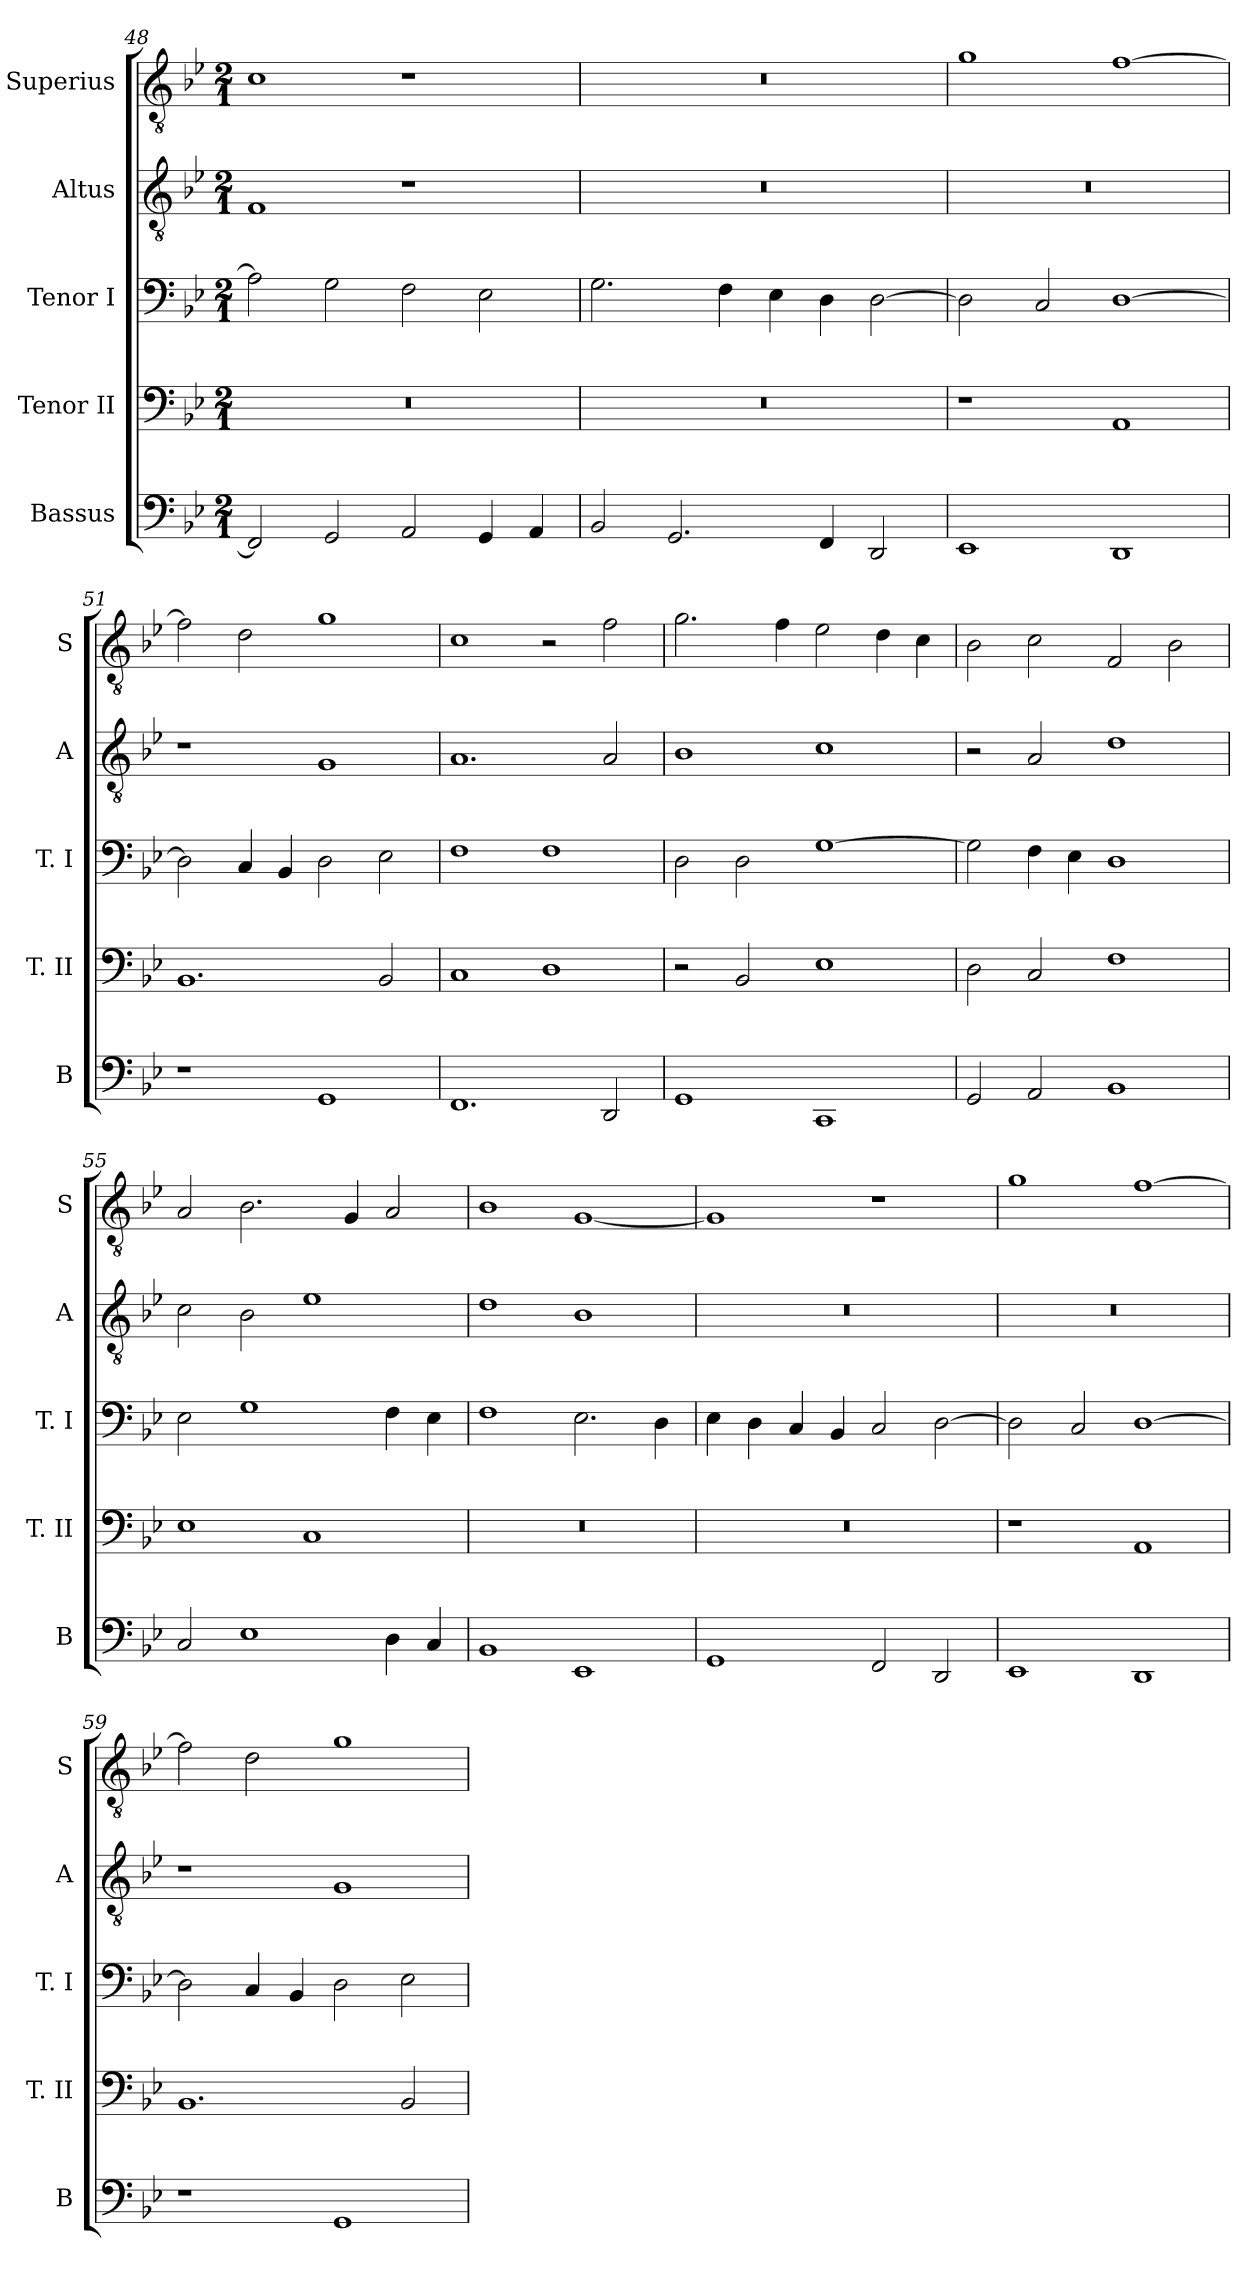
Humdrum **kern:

**kern	**kern	**kern	**kern	**kern
*part5	*part4	*part3	*part2	*part1
*staff5	*staff4	*staff3	*staff2	*staff1
*I"Bassus	*I"Tenor II	*I"Tenor I	*I"Altus	*I"Superius
*I'B	*I'T. II	*I'T. I	*I'A	*I'S
*clefF4	*clefF4	*clefF4	*clefGv2	*clefGv2
*k[b-e-]	*k[b-e-]	*k[b-e-]	*k[b-e-]	*k[b-e-]
*B-:	*B-:	*B-:	*B-:	*B-:
*M2/1	*M2/1	*M2/1	*M2/1	*M2/1
=48	=48	=48	=48	=48
2FF]	0r	2A]	1F	1c
2GG	.	2G	.	.
2AA	.	2F	1r	1r
4GG	.	2E-	.	.
4AA	.	.	.	.
=49	=49	=49	=49	=49
2BB-	0r	2.G	0r	0r
2.GG	.	.	.	.
.	.	4F	.	.
.	.	4E-	.	.
4FF	.	4D	.	.
2DD	.	[2D	.	.
=50	=50	=50	=50	=50
1EE-	1r	2D]	0r	1g
.	.	2C	.	.
1DD	1AA	[1D	.	[1f
=51	=51	=51	=51	=51
1r	1.BB-	2D]	1r	2f]
.	.	4C	.	2d
.	.	4BB-	.	.
1GG	.	2D	1G	1g
.	2BB-	2E-	.	.
=52	=52	=52	=52	=52
1.FF	1C	1F	1.A	1c
.	1D	1F	.	2r
2DD	.	.	2A	2f
=53	=53	=53	=53	=53
1GG	2r	2D	1B-	2.g
.	2BB-	2D	.	.
.	.	.	.	4f
1CC	1E-	[1G	1c	2e-
.	.	.	.	4d
.	.	.	.	4c
=54	=54	=54	=54	=54
2GG	2D	2G]	2r	2B-
2AA	2C	4F	2A	2c
.	.	4E-	.	.
1BB-	1F	1D	1d	2F
.	.	.	.	2B-
=55	=55	=55	=55	=55
2C	1E-	2E-	2c	2A
1E-	.	1G	2B-	2.B-
.	1C	.	1e-	.
.	.	.	.	4G
4D	.	4F	.	2A
4C	.	4E-	.	.
=56	=56	=56	=56	=56
1BB-	0r	1F	1d	1B-
1EE-	.	2.E-	1B-	[1G
.	.	4D	.	.
=57	=57	=57	=57	=57
1GG	0r	4E-	0r	1G]
.	.	4D	.	.
.	.	4C	.	.
.	.	4BB-	.	.
2FF	.	2C	.	1r
2DD	.	[2D	.	.
=58	=58	=58	=58	=58
1EE-	1r	2D]	0r	1g
.	.	2C	.	.
1DD	1AA	[1D	.	[1f
=59	=59	=59	=59	=59
1r	1.BB-	2D]	1r	2f]
.	.	4C	.	2d
.	.	4BB-	.	.
1GG	.	2D	1G	1g
.	2BB-	2E-	.	.
=	=	=	=	=
*-	*-	*-	*-	*-
